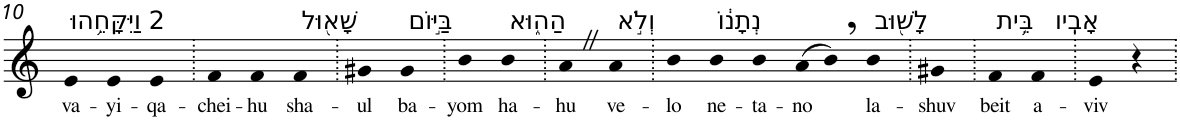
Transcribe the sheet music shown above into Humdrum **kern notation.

**kern	**text
*part1	*part1
*staff1	*staff1
*I"Piano	*
*I'Pno	*
!!LO:PB:g=z
*clefG2	*
*k[]	*
=10	=10
!LO:TX:a:t=2 וַיִּקָּחֵ֥הוּ	!
!	!LO:LY:b
4e	va-
!	!LO:LY:b
4e	-yi-
!	!LO:LY:b
4e	-qa-
=11.	=11.
!	!LO:LY:b
4f	-chei-
!	!LO:LY:b
4f	-hu
!LO:TX:a:t=שָׁא֖וּל	!
!	!LO:LY:b
4f	sha-
=12.	=12.
!	!LO:LY:b
4g#X	-ul
!LO:TX:a:t=בַּיּ֣וֹם	!
!	!LO:LY:b
4g#	ba-
=13.	=13.
!	!LO:LY:b
4b	-yom
!LO:TX:a:t=הַה֑וּא	!
!	!LO:LY:b
4b	ha-
=14.	=14.
!	!LO:LY:b
4aZ	-hu
!LO:TX:a:t=וְלֹ֣א	!
!	!LO:LY:b
4a	ve-
=15.	=15.
!	!LO:LY:b
4b	-lo
!LO:TX:a:t=נְתָנ֔וֹ	!
!	!LO:LY:b
4b	ne-
!	!LO:LY:b
4b	-ta-
!	!LO:LY:b
(>8a	-no
8b,)	.
!LO:TX:a:t=לָשׁ֖וּב	!
!	!LO:LY:b
4b	la-
=16.	=16.
!	!LO:LY:b
4g#X	-shuv
=17.	=17.
!LO:TX:a:t=בֵּ֥ית	!
!	!LO:LY:b
4f	beit
!LO:TX:a:t=אָבִֽיו	!
!	!LO:LY:b
4f	a-
=18.	=18.
!	!LO:LY:b
4e	-viv
4r	.
=.	=.
*-	*-
